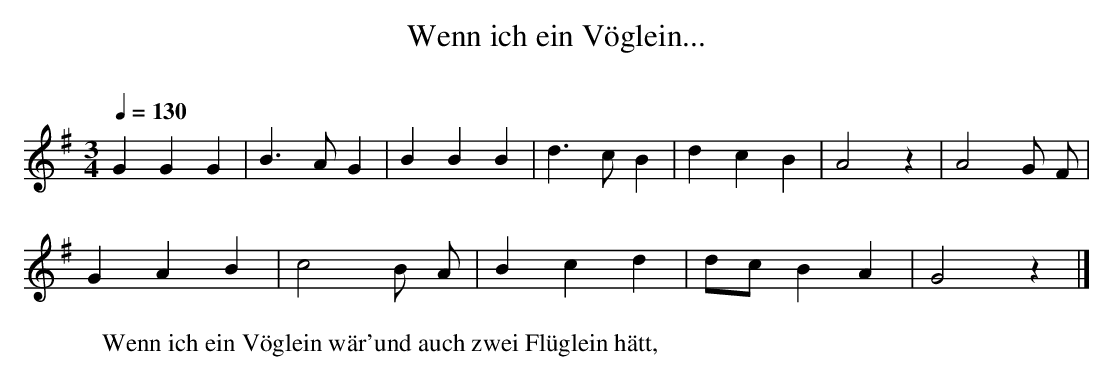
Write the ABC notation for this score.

X:1
T:Wenn ich ein Vöglein...
O:
M:3/4
L:1/4
Q:1/4=130
K:G
GGG | B>A G | BBB | d>c B | dcB | A2 z | A2 G/ F/ |
GAB | c2 B/ A/ | Bcd | d/c/ B A | G2 z |]
W:Wenn ich ein Vöglein wär'und auch zwei Flüglein hätt,
